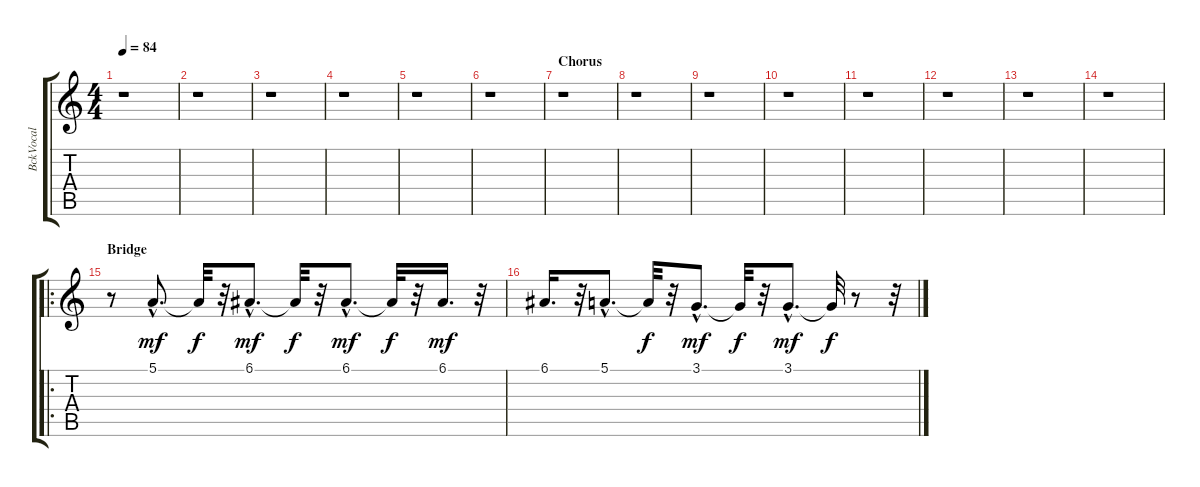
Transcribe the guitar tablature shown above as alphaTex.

\track ("BckVocal" "BckVocal") {instrument tangoaccordion}
\staff {score tabs}
\tuning (E4 B3 G3 D3 A2 E2) {hide}
\ts (4 4)
\tempo 84
\clef g2
\ks c
r.1{dy mf} |
r.1 |
r.1 |
r.1 |
r.1 |
r.1 |
\section ("" "Chorus")
r.1 |
r.1 |
r.1 |
r.1 |
r.1 |
r.1 |
r.1 |
r.1 |
\ro
\section ("" "Bridge")
r.8 5.1{hac}.8{d volume 10} 5.1{t}.32{dy f} r.32 6.1{hac}.8{d dy mf} 6.1{t}.32{dy f} r.32 6.1{hac}.8{d dy mf} 6.1{t}.32{dy f} r.32 6.1.16{d dy mf} r.32 |
6.1.16{d} r.32 5.1{hac}.8{d} 5.1{t}.32{dy f} r.32 3.1{hac}.8{d dy mf} 3.1{t}.32{dy f} r.32 3.1{hac}.8{d dy mf} 3.1{t}.32{dy f} r.8 r.32
